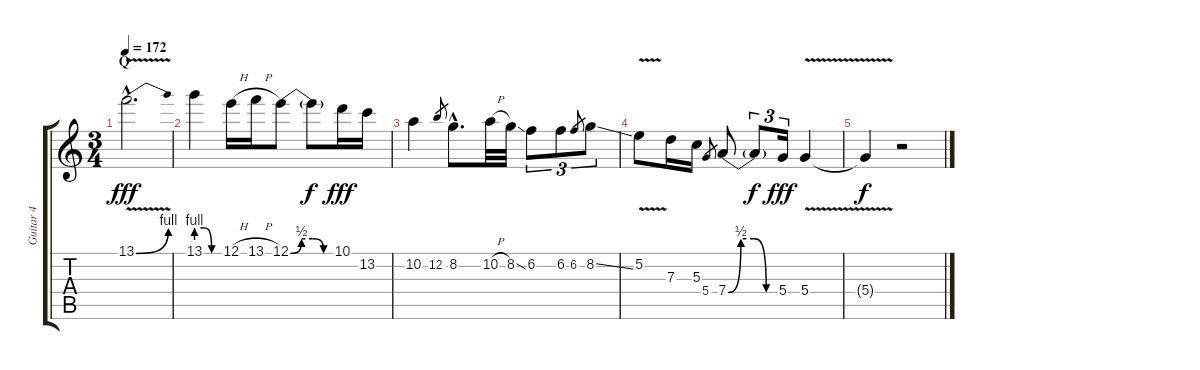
\track ("Guitar 4" "Guitar 4") {instrument distortionguitar}
\staff {score tabs}
\tuning (E4 B3 G3 D3 A2 E2) {hide}
\ts (3 4)
\section ("" "Q")
\tempo 172
\clef g2
\ks c
13.1{be (bend 0 0 60 4) v hac}.2{d dy fff} |
13.1{be (custom 0 4 20 4 40 0 60 0)}.4 12.1{h}.16 13.1{h}.16 12.1{be (custom 0 0 15 2 30 2 45 0 60 0)}.8 12.1{t}.8{dy f} 10.1.16{dy fff} 13.2.16 |
10.2.4 12.2.8{gr} 8.2{hac}.8{d} 10.2{h}.32 8.2{ss}.32 6.2.8{tu (3 2)} 6.2.8{tu (3 2)} 6.2.8{gr} 8.2{ss}.8{tu (3 2)} |
5.2{v}.8 7.3.16 5.3.16 5.4.8{gr} 7.4{be (custom 0 0 15 2 30 2 45 0 60 0)}.8 7.4{t}.8{tu (3 2) dy f} 5.4.16{tu (3 2) dy fff} 5.4{v}.4 |
5.4{t}.4{dy f} r.2
